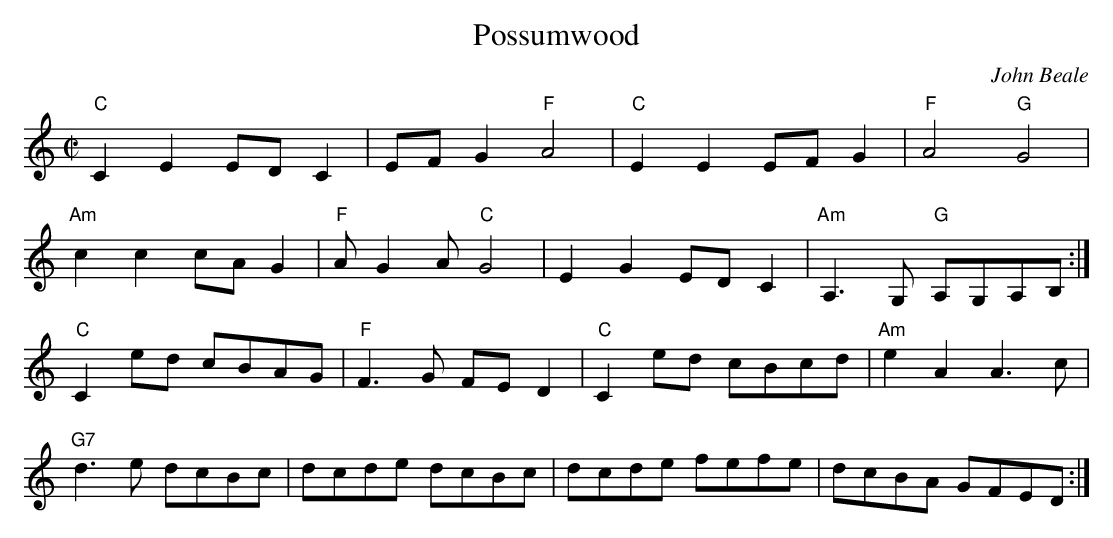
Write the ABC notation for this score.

X:1
T:Possumwood
C:John Beale
M:C|
L:1/8
K:C
"C"C2E2 ED C2 | EF G2 "F"A4 |"C"E2E2 EF G2| "F"A4 "G"G4|
"Am" c2c2 cA G2|"F"AG2A "C"G4|E2G2 ED C2 | "Am"A,2>G,2 "G"A,G,A,B,:|
"C"C2 ed cBAG | "F"F2>G2 FE D2|"C"C2 ed cBcd| "Am"e2A2 A2>c2|
"G7" d2>e2 dcBc | dcde dcBc | dcde fefe | dcBA GFED:|
